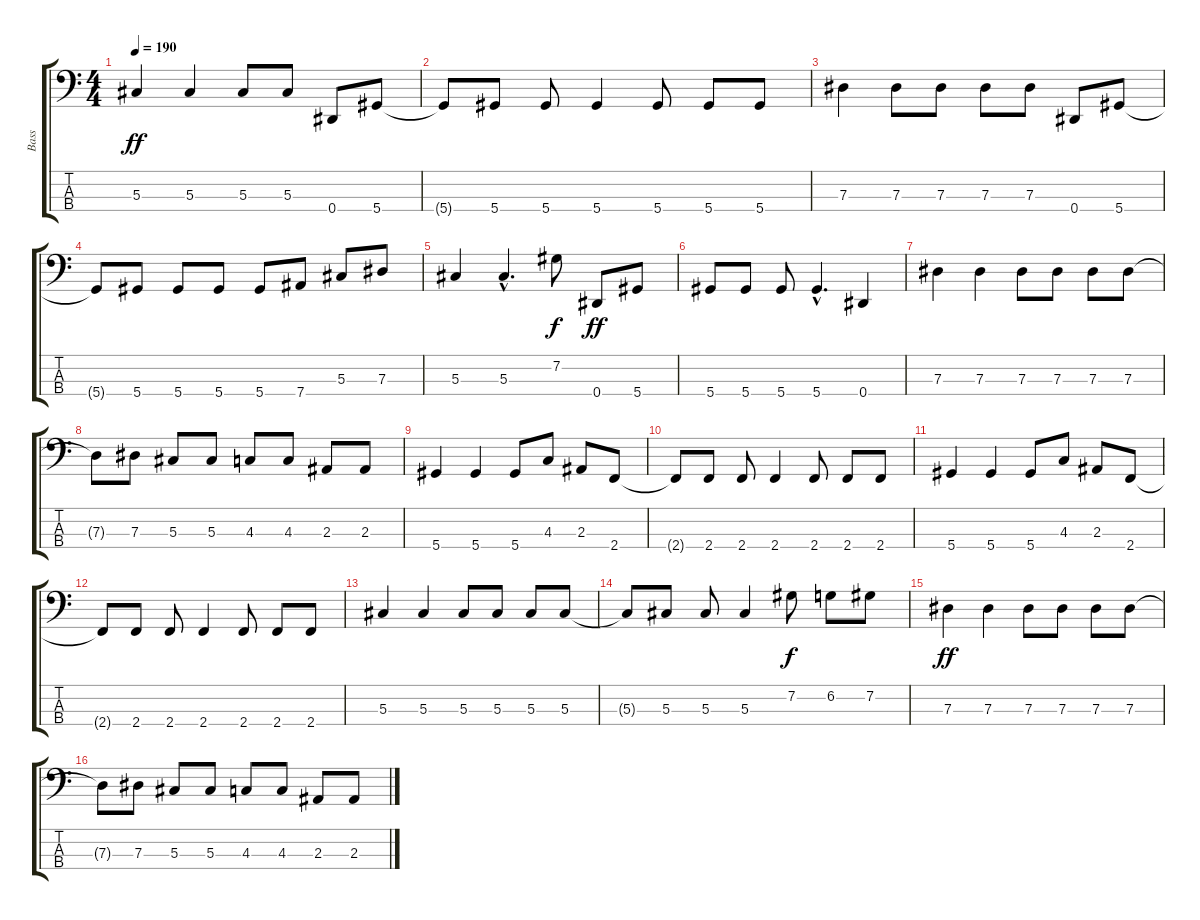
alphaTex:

\track ("Bass" "Bass") {instrument electricbasspick}
\staff {score tabs}
\tuning (Gb2 Db2 Ab1 Eb1) {hide}
\ts (4 4)
\tempo 190
\clef f4
\ks c
5.3.4{dy ff} 5.3.4 5.3.8 5.3.8 0.4.8 5.4.8 |
5.4{t}.8 5.4.8 5.4.8 5.4.4 5.4.8 5.4.8 5.4.8 |
7.3.4 7.3.8 7.3.8 7.3.8 7.3.8 0.4.8 5.4.8 |
5.4{t}.8 5.4.8 5.4.8 5.4.8 5.4.8 7.4.8 5.3.8 7.3.8 |
5.3.4 5.3{hac}.4{d} 7.2.8{dy f} 0.4.8{dy ff} 5.4.8 |
5.4.8 5.4.8 5.4.8 5.4{hac}.4{d} 0.4.4 |
7.3.4 7.3.4 7.3.8 7.3.8 7.3.8 7.3.8 |
7.3{t}.8 7.3.8 5.3.8 5.3.8 4.3.8 4.3.8 2.3.8 2.3.8 |
5.4.4 5.4.4 5.4.8 4.3.8 2.3.8 2.4.8 |
2.4{t}.8 2.4.8 2.4.8 2.4.4 2.4.8 2.4.8 2.4.8 |
5.4.4 5.4.4 5.4.8 4.3.8 2.3.8 2.4.8 |
2.4{t}.8 2.4.8 2.4.8 2.4.4 2.4.8 2.4.8 2.4.8 |
5.3.4 5.3.4 5.3.8 5.3.8 5.3.8 5.3.8 |
5.3{t}.8 5.3.8 5.3.8 5.3.4 7.2.8{dy f} 6.2.8 7.2.8 |
7.3.4{dy ff} 7.3.4 7.3.8 7.3.8 7.3.8 7.3.8 |
7.3{t}.8 7.3.8 5.3.8 5.3.8 4.3.8 4.3.8 2.3.8 2.3.8
